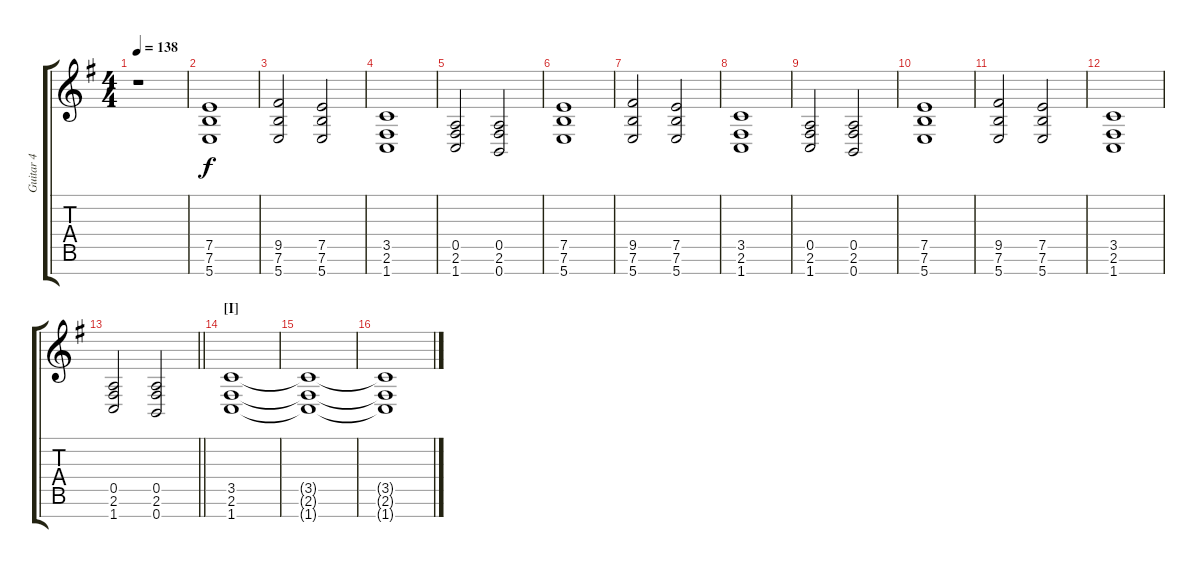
\track ("Guitar 4" "Guitar 4") {instrument electricguitarjazz}
\staff {score tabs}
\tuning (E4 B3 G3 D3 A2 E2 B1) {hide}
\ts (4 4)
\tempo 138
\clef g2
\ks eminor
r.1{dy f} |
(7.5 7.6 5.7).1 |
(9.5 7.6 5.7).2 (7.5 7.6 5.7).2 |
(3.5 2.6 1.7).1 |
(0.5 2.6 1.7).2 (0.5 2.6 0.7).2 |
(7.5 7.6 5.7).1 |
(9.5 7.6 5.7).2 (7.5 7.6 5.7).2 |
(3.5 2.6 1.7).1 |
(0.5 2.6 1.7).2 (0.5 2.6 0.7).2 |
(7.5 7.6 5.7).1 |
(9.5 7.6 5.7).2 (7.5 7.6 5.7).2 |
(3.5 2.6 1.7).1 |
\barLineRight lightlight
(0.5 2.6 1.7).2 (0.5 2.6 0.7).2 |
\section ("" "[I]")
(3.5 2.6 1.7).1 |
(3.5{t} 2.6{t} 1.7{t}).1 |
(3.5{t} 2.6{t} 1.7{t}).1
